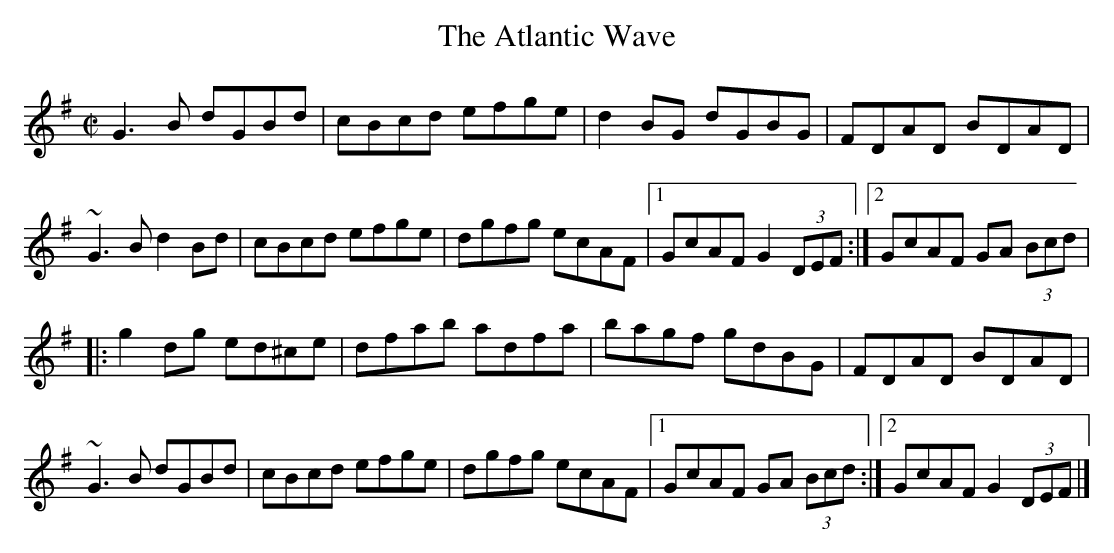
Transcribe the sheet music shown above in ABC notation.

X:1
T:Atlantic Wave, The
M:C|
L:1/8
K:G
G3B dGBd|cBcd efge|
d2BG dGBG|FDAD BDAD|!
~G3B d2Bd|cBcd efge|
dgfg ecAF|1GcAF G2 (3DEF:|2GcAF GA (3Bcd|!
|:g2dg ed^ce|dfab adfa|
bagf gdBG|FDAD BDAD|!
~G3B dGBd|cBcd efge|
dgfg ecAF|1GcAF GA (3Bcd:|2GcAF G2 (3DEF|]!
